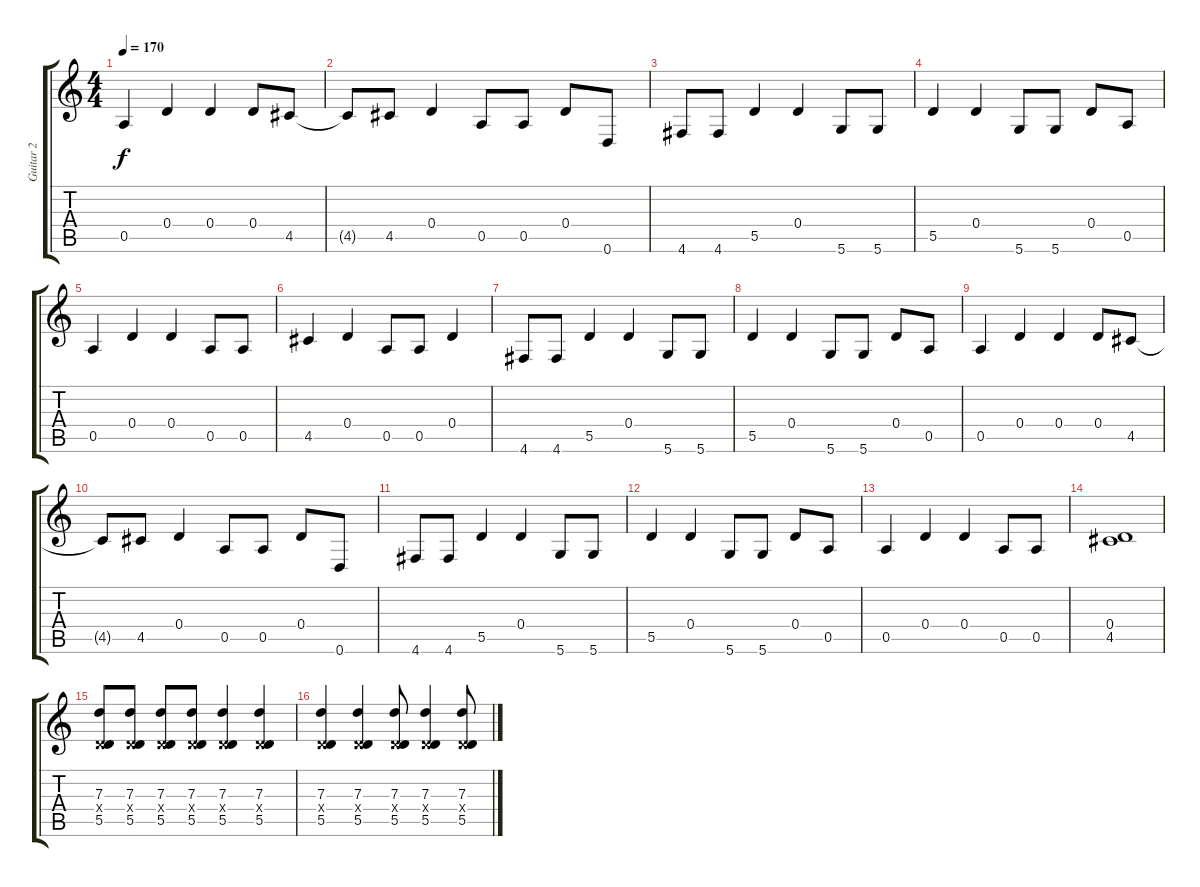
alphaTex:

\track ("Guitar 2" "Guitar 2") {instrument overdrivenguitar}
\staff {score tabs}
\tuning (E4 B3 G3 D3 A2 D2) {hide}
\ts (4 4)
\tempo 170
\clef g2
\ks c
0.5.4{dy f} 0.4.4 0.4.4 0.4.8 4.5.8 |
4.5{t}.8 4.5.8 0.4.4 0.5.8 0.5.8 0.4.8 0.6.8 |
4.6.8 4.6.8 5.5.4 0.4.4 5.6.8 5.6.8 |
5.5.4 0.4.4 5.6.8 5.6.8 0.4.8 0.5.8 |
0.5.4 0.4.4 0.4.4 0.5.8 0.5.8 |
4.5.4 0.4.4 0.5.8 0.5.8 0.4.4 |
4.6.8 4.6.8 5.5.4 0.4.4 5.6.8 5.6.8 |
5.5.4 0.4.4 5.6.8 5.6.8 0.4.8 0.5.8 |
0.5.4 0.4.4 0.4.4 0.4.8 4.5.8 |
4.5{t}.8 4.5.8 0.4.4 0.5.8 0.5.8 0.4.8 0.6.8 |
4.6.8 4.6.8 5.5.4 0.4.4 5.6.8 5.6.8 |
5.5.4 0.4.4 5.6.8 5.6.8 0.4.8 0.5.8 |
0.5.4 0.4.4 0.4.4 0.5.8 0.5.8 |
(0.4 4.5).1 |
(7.3 0.4{x} 5.5).8 (7.3 0.4{x} 5.5).8 (7.3 0.4{x} 5.5).8 (7.3 0.4{x} 5.5).8 (7.3 0.4{x} 5.5).4 (7.3 0.4{x} 5.5).4 |
(7.3 0.4{x} 5.5).4 (7.3 0.4{x} 5.5).4 (7.3 0.4{x} 5.5).8 (7.3 0.4{x} 5.5).4 (7.3 0.4{x} 5.5).8
